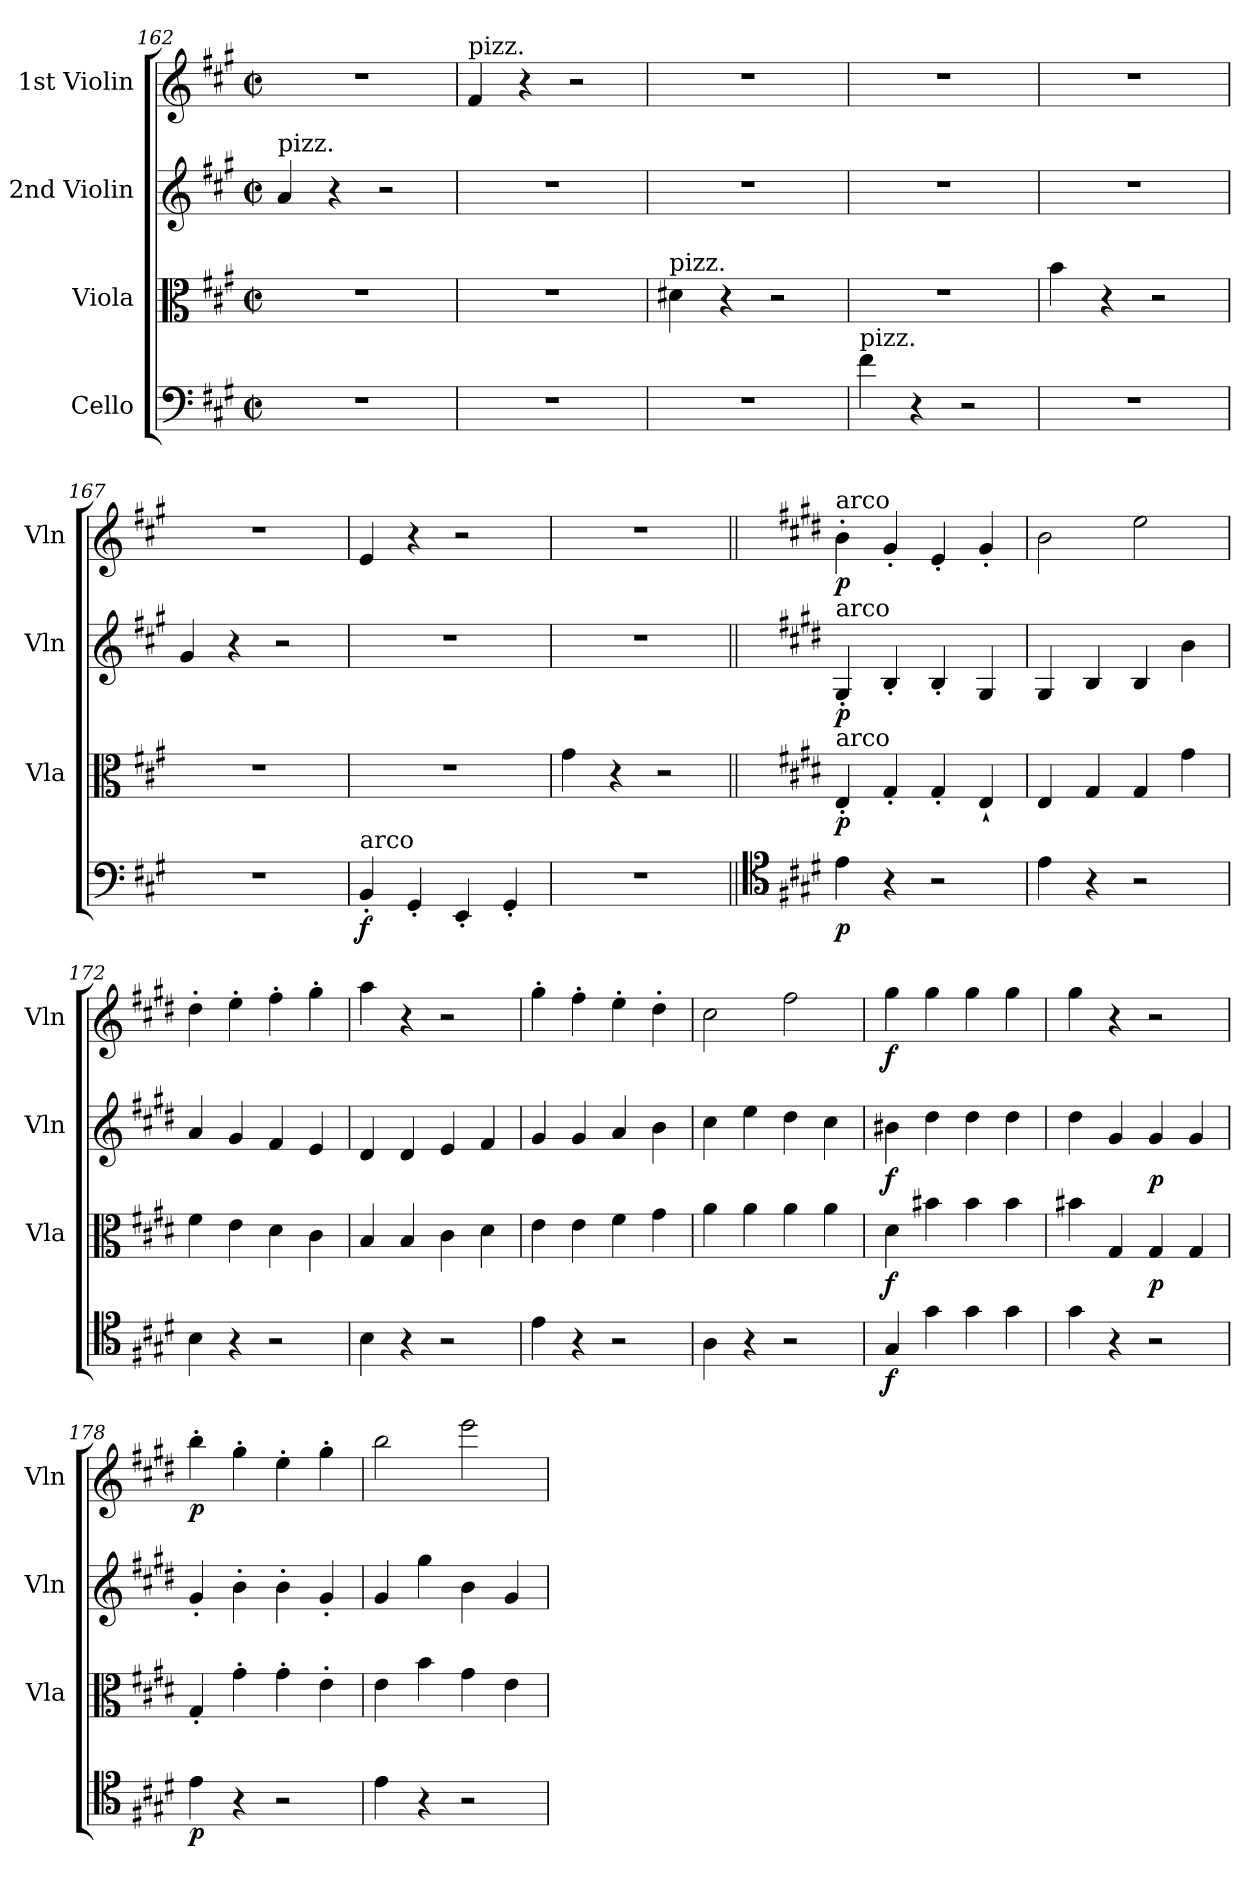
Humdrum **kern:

**kern	**dynam	**kern	**dynam	**kern	**dynam	**kern	**dynam
*part4	*part4	*part3	*part3	*part2	*part2	*part1	*part1
*staff4	*staff4	*staff3	*staff3	*staff2	*staff2	*staff1	*staff1
*I"Cello	*	*I"Viola	*	*I"2nd Violin	*	*I"1st Violin	*
*	*	*I'Vla	*	*I'Vln	*	*I'Vln	*
*clefF4	*	*clefC3	*	*clefG2	*	*clefG2	*
*k[f#c#g#]	*	*k[f#c#g#]	*	*k[f#c#g#]	*	*k[f#c#g#]	*
*A:	*	*A:	*	*A:	*	*A:	*
*M2/2	*	*M2/2	*	*M2/2	*	*M2/2	*
*met(c|)	*	*met(c|)	*	*met(c|)	*	*met(c|)	*
=162	=162	=162	=162	=162	=162	=162	=162
!	!	!	!	!LO:TX:a:t=pizz.	!	!	!
1r	.	1r	.	4a/	.	1r	.
.	.	.	.	4r	.	.	.
.	.	.	.	2r	.	.	.
=163	=163	=163	=163	=163	=163	=163	=163
!	!	!	!	!	!	!LO:TX:a:t=pizz.	!
1r	.	1r	.	1r	.	4f#/	.
.	.	.	.	.	.	4r	.
.	.	.	.	.	.	2r	.
=164	=164	=164	=164	=164	=164	=164	=164
!	!	!LO:TX:a:t=pizz.	!	!	!	!	!
1r	.	4d#X\	.	1r	.	1r	.
.	.	4r	.	.	.	.	.
.	.	2r	.	.	.	.	.
=165	=165	=165	=165	=165	=165	=165	=165
!LO:TX:a:t=pizz.	!	!	!	!	!	!	!
4f#\	.	1r	.	1r	.	1r	.
4r	.	.	.	.	.	.	.
2r	.	.	.	.	.	.	.
=166	=166	=166	=166	=166	=166	=166	=166
1r	.	4b\	.	1r	.	1r	.
.	.	4r	.	.	.	.	.
.	.	2r	.	.	.	.	.
=167	=167	=167	=167	=167	=167	=167	=167
1r	.	1r	.	4g#/	.	1r	.
.	.	.	.	4r	.	.	.
.	.	.	.	2r	.	.	.
!!LO:LB:g=z
=168	=168	=168	=168	=168	=168	=168	=168
!LO:TX:a:t=arco	!	!	!	!	!	!	!
!	!LO:DY:b	!	!	!	!	!	!
4BB'/	f	1r	.	1r	.	4e/	.
4GG#'/	.	.	.	.	.	4r	.
4EE'/	.	.	.	.	.	2r	.
4GG#'/	.	.	.	.	.	.	.
=169	=169	=169	=169	=169	=169	=169	=169
1r	.	4g#\	.	1r	.	1r	.
.	.	4r	.	.	.	.	.
.	.	2r	.	.	.	.	.
=170||	=170||	=170||	=170||	=170||	=170||	=170||	=170||
*clefC4	*	*	*	*	*	*	*
*k[f#c#g#d#]	*	*k[f#c#g#d#]	*	*k[f#c#g#d#]	*	*k[f#c#g#d#]	*
*E:	*	*E:	*	*E:	*	*E:	*
!	!	!	!	!	!	!LO:TX:a:t=arco	!
!	!	!	!	!LO:TX:a:t=arco	!	!	!
!	!	!LO:TX:a:t=arco	!	!	!	!	!
!	!LO:DY:b	!	!LO:DY:b	!	!LO:DY:b	!	!LO:DY:b
4e\	p	4E'/	p	4G#'/	p	4b'\	p
4r	.	4G#'/	.	4B'/	.	4g#'/	.
2r	.	4G#'/	.	4B'/	.	4e'/	.
.	.	4E''/	.	4G#/	.	4g#'/	.
=171	=171	=171	=171	=171	=171	=171	=171
4e\	.	4E/	.	4G#/	.	2b\	.
4r	.	4G#/	.	4B/	.	.	.
2r	.	4G#/	.	4B/	.	2ee\	.
.	.	4g#\	.	4b\	.	.	.
!!LO:PB:g=z
=172	=172	=172	=172	=172	=172	=172	=172
4B\	.	4f#\	.	4a/	.	4dd#'\	.
4r	.	4e\	.	4g#/	.	4ee'\	.
2r	.	4d#\	.	4f#/	.	4ff#'\	.
.	.	4c#\	.	4e/	.	4gg#'\	.
=173	=173	=173	=173	=173	=173	=173	=173
4B\	.	4B/	.	4d#/	.	4aa\	.
4r	.	4B/	.	4d#/	.	4r	.
2r	.	4c#\	.	4e/	.	2r	.
.	.	4d#\	.	4f#/	.	.	.
=174	=174	=174	=174	=174	=174	=174	=174
4e\	.	4e\	.	4g#/	.	4gg#'\	.
4r	.	4e\	.	4g#/	.	4ff#'\	.
2r	.	4f#\	.	4a/	.	4ee'\	.
.	.	4g#\	.	4b\	.	4dd#'\	.
=175	=175	=175	=175	=175	=175	=175	=175
4A\	.	4a\	.	4cc#\	.	2cc#\	.
4r	.	4a\	.	4ee\	.	.	.
2r	.	4a\	.	4dd#\	.	2ff#\	.
.	.	4a\	.	4cc#\	.	.	.
=176	=176	=176	=176	=176	=176	=176	=176
!	!LO:DY:b	!	!LO:DY:b	!	!LO:DY:b	!	!LO:DY:b
4G#/	f	4d#\	f	4b#X\	f	4gg#\	f
4g#\	.	4b#X\	.	4dd#\	.	4gg#\	.
4g#\	.	4b#\	.	4dd#\	.	4gg#\	.
4g#\	.	4b#\	.	4dd#\	.	4gg#\	.
=177	=177	=177	=177	=177	=177	=177	=177
4g#\	.	4b#X\	.	4dd#\	.	4gg#\	.
4r	.	4G#/	.	4g#/	.	4r	.
!	!	!	!LO:DY:b	!	!LO:DY:b	!	!
2r	.	4G#/	p	4g#/	p	2r	.
.	.	4G#/	.	4g#/	.	.	.
=178	=178	=178	=178	=178	=178	=178	=178
!	!LO:DY:b	!	!	!	!	!	!LO:DY:b
4e\	p	4G#'/	.	4g#'/	.	4bb'\	p
4r	.	4g#'\	.	4b'\	.	4gg#'\	.
2r	.	4g#'\	.	4b'\	.	4ee'\	.
.	.	4e'\	.	4g#'/	.	4gg#'\	.
!!LO:LB:g=z
=179	=179	=179	=179	=179	=179	=179	=179
4e\	.	4e\	.	4g#/	.	2bb\	.
4r	.	4b\	.	4gg#\	.	.	.
2r	.	4g#\	.	4b\	.	2eee\	.
.	.	4e\	.	4g#/	.	.	.
=	=	=	=	=	=	=	=
*-	*-	*-	*-	*-	*-	*-	*-
